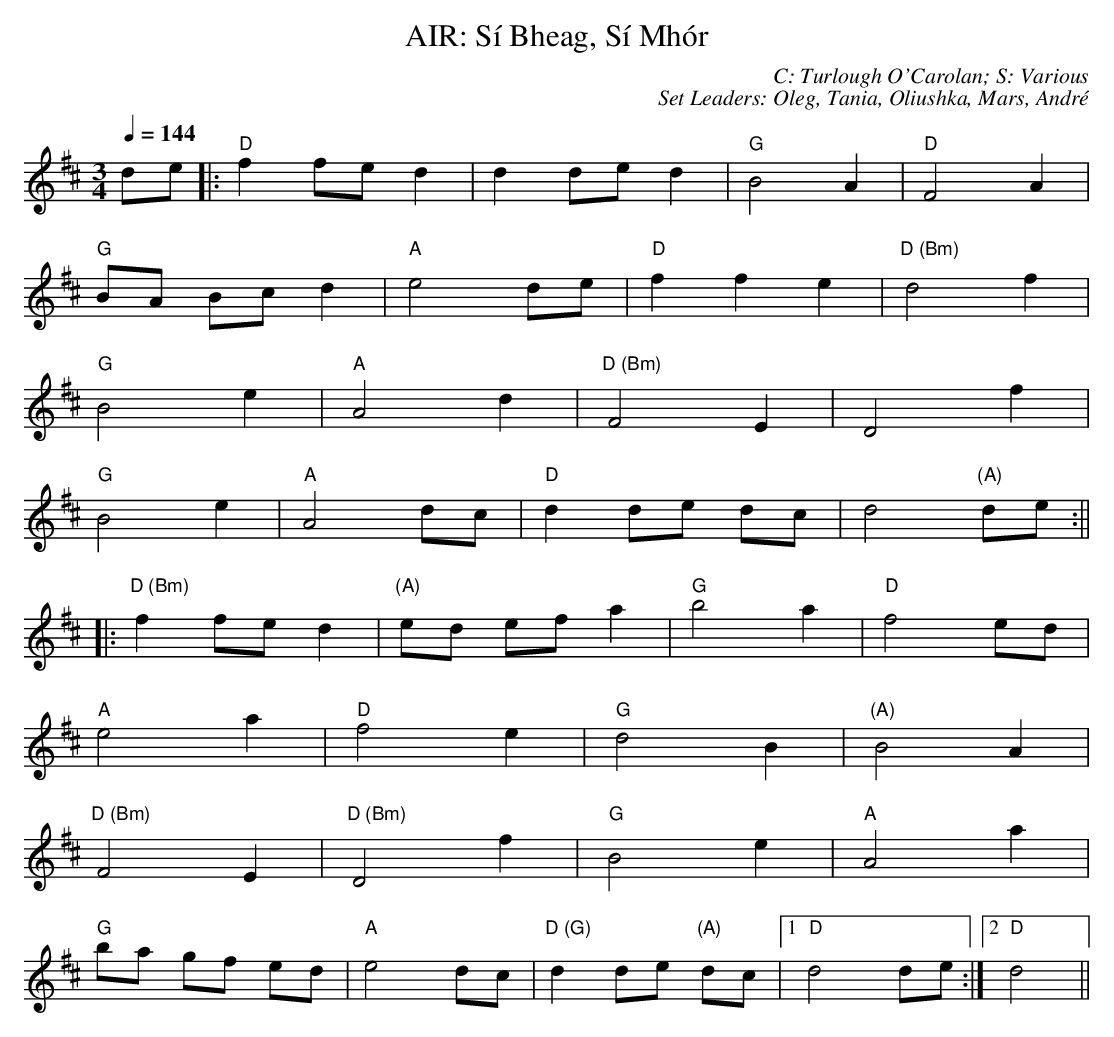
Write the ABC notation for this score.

X:1
T: AIR: Sí Bheag, Sí Mhór
C: C: Turlough O'Carolan; S: Various
C: Set Leaders: Oleg, Tania, Oliushka, Mars, André
M: 3/4
L: 1/8
Q: 1/4=144
K: Dmaj
de|:"D"f2 fe d2|d2 de d2|"G"B4 A2|"D"F4 A2|
"G"BA Bc d2|"A"e4 de|"D"f2 f2 e2|"D (Bm)"d4 f2|
"G"B4 e2|"A"A4 d2|"D (Bm)"F4 E2|D4 f2|
"G"B4 e2|"A"A4 dc|"D"d2 de dc|d4 "(A)"de:||
|:"D (Bm)"f2 fe d2|"(A)"ed ef a2|"G"b4 a2|"D"f4 ed|
"A"e4 a2|"D"f4 e2|"G"d4 B2|"(A)"B4 A2|
"D (Bm)"F4 E2|"D (Bm)"D4 f2|"G"B4 e2|"A"A4 a2|
"G"ba gf ed|"A"e4 dc|"D (G)"d2 de "(A)"dc|1 "D"d4 de:|2 "D"d4||
